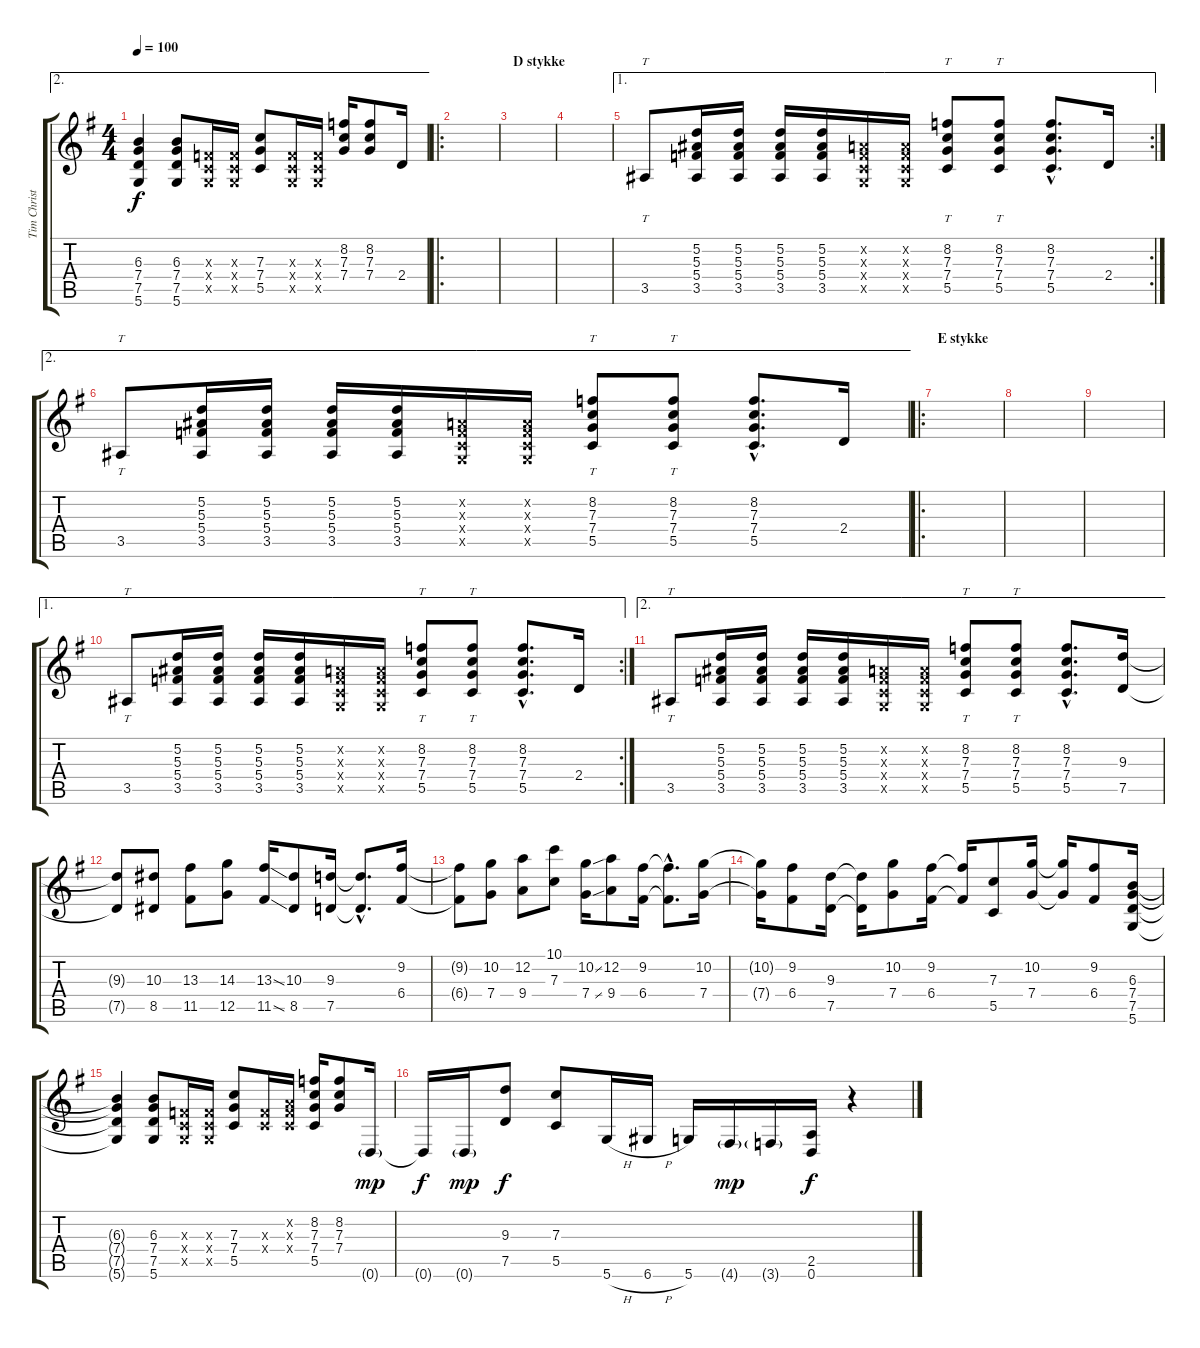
\track ("Tim Christensen (Guitar) Distortion" "Tim Christ") {instrument distortionguitar}
\staff {score tabs}
\tuning (D4 A3 F3 C3 G2 D2) {hide}
\ae 2
\ts (4 4)
\tempo 100
\clef g2
\ks g
(6.3 7.4 7.5 5.6).4{dy f} (6.3 7.4 7.5 5.6).8 (0.3{x} 0.4{x} 0.5{x}).16 (0.3{x} 0.4{x} 0.5{x}).16 (7.3 7.4 5.5).8 (0.3{x} 0.4{x} 0.5{x}).16 (0.3{x} 0.4{x} 0.5{x}).16 (8.2 7.3 7.4).16 (8.2 7.3 7.4).8 2.4.16 |
\ro
|
\section ("" "D stykke")
|
|
\ae 1
\rc 2
3.5.8{tt} (5.2 5.3 5.4 3.5).16 (5.2 5.3 5.4 3.5).16 (5.2 5.3 5.4 3.5).16 (5.2 5.3 5.4 3.5).16 (0.2{x} 0.3{x} 0.4{x} 0.5{x}).16 (0.2{x} 0.3{x} 0.4{x} 0.5{x}).16 (8.2 7.3 7.4 5.5).8{tt} (8.2 7.3 7.4 5.5).8{tt} (8.2{hac} 7.3{hac} 7.4{hac} 5.5{hac}).8{d} 2.4.16 |
\ae 2
3.5.8{tt} (5.2 5.3 5.4 3.5).16 (5.2 5.3 5.4 3.5).16 (5.2 5.3 5.4 3.5).16 (5.2 5.3 5.4 3.5).16 (0.2{x} 0.3{x} 0.4{x} 0.5{x}).16 (0.2{x} 0.3{x} 0.4{x} 0.5{x}).16 (8.2 7.3 7.4 5.5).8{tt} (8.2 7.3 7.4 5.5).8{tt} (8.2{hac} 7.3{hac} 7.4{hac} 5.5{hac}).8{d} 2.4.16 |
\ro
\section ("" "E stykke")
|
|
|
\ae 1
\rc 2
3.5.8{tt} (5.2 5.3 5.4 3.5).16 (5.2 5.3 5.4 3.5).16 (5.2 5.3 5.4 3.5).16 (5.2 5.3 5.4 3.5).16 (0.2{x} 0.3{x} 0.4{x} 0.5{x}).16 (0.2{x} 0.3{x} 0.4{x} 0.5{x}).16 (8.2 7.3 7.4 5.5).8{tt} (8.2 7.3 7.4 5.5).8{tt} (8.2{hac} 7.3{hac} 7.4{hac} 5.5{hac}).8{d} 2.4.16 |
\ae 2
3.5.8{tt} (5.2 5.3 5.4 3.5).16 (5.2 5.3 5.4 3.5).16 (5.2 5.3 5.4 3.5).16 (5.2 5.3 5.4 3.5).16 (0.2{x} 0.3{x} 0.4{x} 0.5{x}).16 (0.2{x} 0.3{x} 0.4{x} 0.5{x}).16 (8.2 7.3 7.4 5.5).8{tt} (8.2 7.3 7.4 5.5).8{tt} (8.2{hac} 7.3{hac} 7.4{hac} 5.5{hac}).8{d} (9.3 7.5).16 |
(9.3{t} 7.5{t}).8 (10.3 8.5).8 (13.3 11.5).8 (14.3 12.5).8 (13.3{ss} 11.5{ss}).16 (10.3 8.5).8 (9.3 7.5).16 (9.3{hac t} 7.5{hac t}).8{d} (9.2 6.4).16 |
(9.2{t} 6.4{t}).8 (10.2 7.4).8 (12.2 9.4).8 (10.1 7.3).8 (10.2{ss} 7.4{ss}).16 (12.2 9.4).8 (9.2 6.4).16 (9.2{hac t} 6.4{hac t}).8{d} (10.2 7.4).16 |
(10.2{t} 7.4{t}).16 (9.2 6.4).8 (9.3 7.5).16 (9.3{t} 7.5{t}).16 (10.2 7.4).8 (9.2 6.4).16 (9.2{t} 6.4{t}).16 (7.3 5.5).8 (10.2 7.4).16 (10.2{t} 7.4{t}).16 (9.2 6.4).8 (6.3 7.4 7.5 5.6).16 |
(6.3{t} 7.4{t} 7.5{t} 5.6{t}).4 (6.3 7.4 7.5 5.6).8 (0.3{x} 0.4{x} 0.5{x}).16 (0.3{x} 0.4{x} 0.5{x}).16 (7.3 7.4 5.5).8 (0.3{x} 0.4{x}).16 (0.2{x} 0.3{x} 0.4{x}).16 (8.2 7.3 7.4 5.5).16 (8.2 7.3 7.4).8 0.6{g}.16{dy mp} |
0.6{t}.16{dy f} 0.6{g}.16{dy mp} (9.3 7.5).8{dy f} (7.3 5.5).8 5.6{h}.16 6.6{h}.16 5.6.16 4.6{g}.16{dy mp} 3.6{g}.16 (2.5 0.6).16{dy f} r.4
